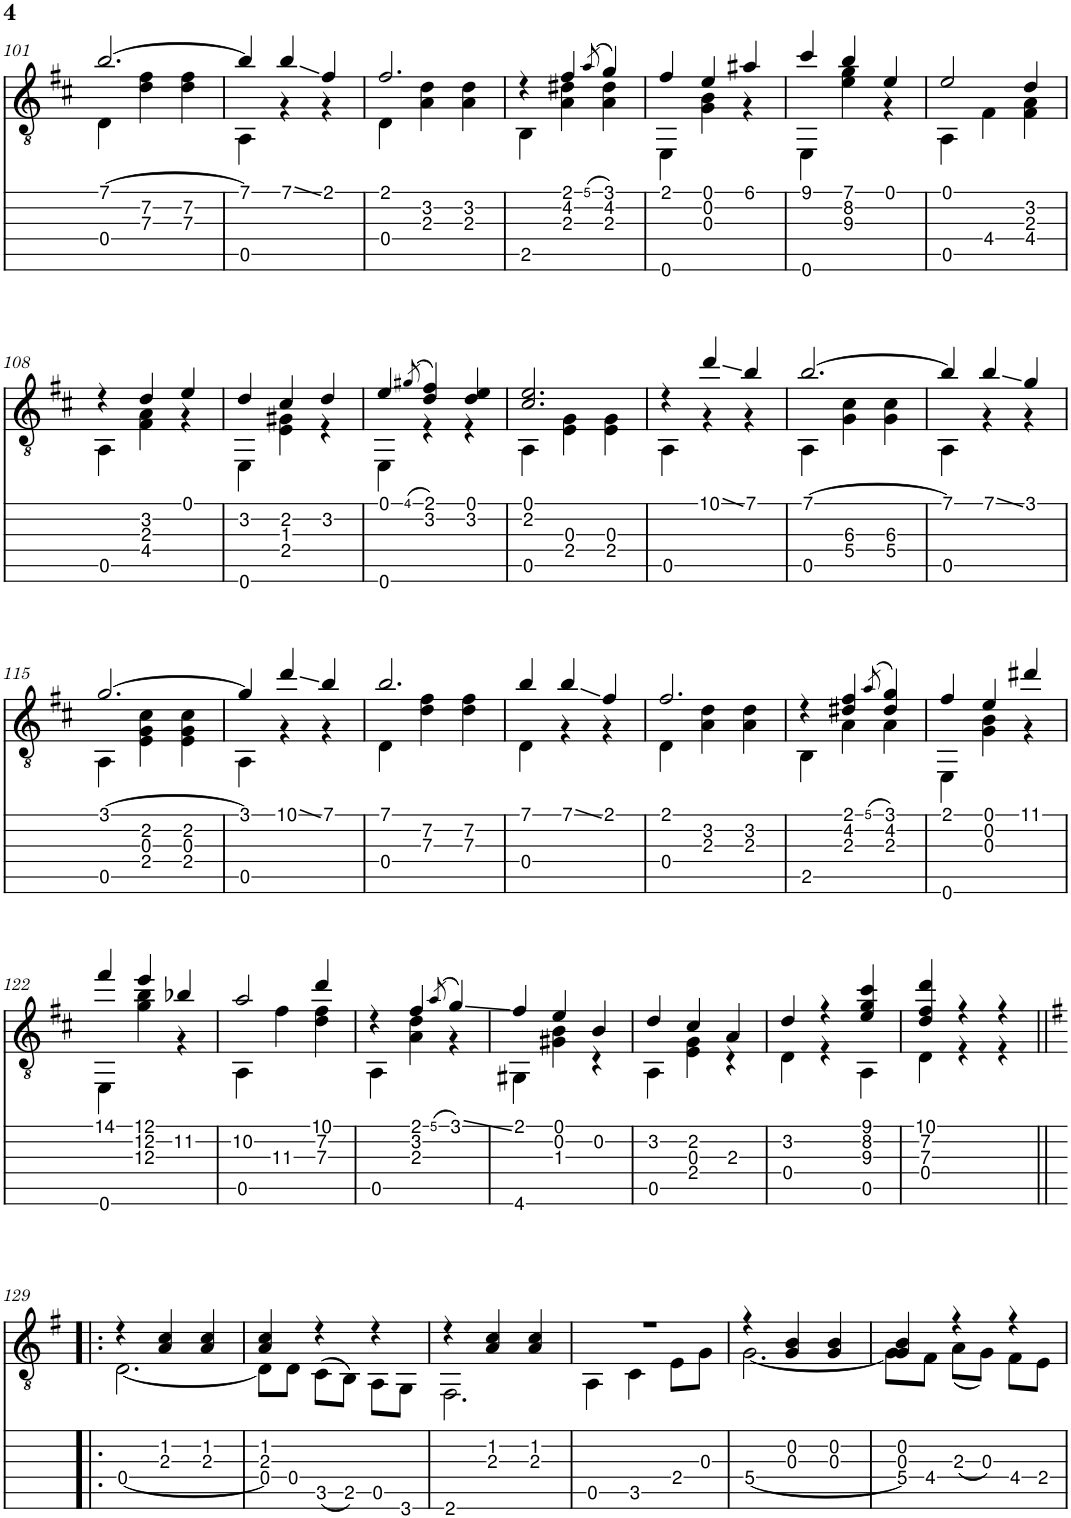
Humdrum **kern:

**kern	**kern
*part1	*part1
*staff2	*staff1
*I"Classical Guitar	*
*I'Guit.	*
!!LO:PB:g=z
*	*clefGv2
*k[f#c#]	*k[f#c#]
*D:	*D:
*M3/4	*M3/4
=101	=101
*^	*^
[2.b	4D	[2.b/	4D\
.	4d 4f#	.	4d\ 4f#\
.	4d 4f#	.	4d\ 4f#\
=102	=102	=102	=102
4b]	4AA	4b/]	4AA\
4b	4r	4b/	4r
4f#	4r	4f#/	4r
=103	=103	=103	=103
2.f#	4D	2.f#/	4D\
.	4A 4d	.	4A\ 4d\
.	4A 4d	.	4A\ 4d\
=104	=104	=104	=104
4r	4BB	4r	4BB\
4f#	4A 4d#	4f#/	4A\ 4d#X\
qa	.	(8qa/	.
4g	4A 4d#	4g/)	4A\ 4d#\
=105	=105	=105	=105
4f#	4EE	4f#/	4EE\
4e	4G 4B	4e/	4G\ 4B\
4a#	4r	4a#X/	4r
=106	=106	=106	=106
4cc#	4EE	4cc#/	4EE\
4b	4e 4g	4b/	4e\ 4g\
4e	4r	4e/	4r
=107	=107	=107	=107
2e	4AA	2e/	4AA\
.	4F#	.	4F#\
4d	4F# 4A	4d/	4F#\ 4A\
!!LO:LB:g=z	!!
=108	=108	=108	=108
4r	4AA	4r	4AA\
4d	4F# 4A	4d/	4F#\ 4A\
4e	4r	4e/	4r
=109	=109	=109	=109
4d	4EE	4d/	4EE\
4c#	4E 4G#	4c#/	4E\ 4G#X\
4d	4r	4d/	4r
=110	=110	=110	=110
4e	4EE	4e/	4EE\
qg#	.	(8qg#X/	.
4d 4f#	4r	4d/ 4f#/)	4r
4d 4e	4r	4d/ 4e/	4r
=111	=111	=111	=111
2.c# 2.e	4AA	2.c#/ 2.e/	4AA\
.	4E 4G	.	4E\ 4G\
.	4E 4G	.	4E\ 4G\
=112	=112	=112	=112
4r	4AA	4r	4AA\
4dd	4r	4dd/	4r
4b	4r	4b/	4r
=113	=113	=113	=113
[2.b	4AA	[2.b/	4AA\
.	4G 4c#	.	4G\ 4c#\
.	4G 4c#	.	4G\ 4c#\
=114	=114	=114	=114
4b]	4AA	4b/]	4AA\
4b	4r	4b/	4r
4g	4r	4g/	4r
!!LO:LB:g=z	!!
=115	=115	=115	=115
[2.g	4AA	[2.g/	4AA\
.	4E 4G 4c#	.	4E\ 4G\ 4c#\
.	4E 4G 4c#	.	4E\ 4G\ 4c#\
=116	=116	=116	=116
4g]	4AA	4g/]	4AA\
4dd	4r	4dd/	4r
4b	4r	4b/	4r
=117	=117	=117	=117
2.b	4D	2.b/	4D\
.	4d 4f#	.	4d\ 4f#\
.	4d 4f#	.	4d\ 4f#\
=118	=118	=118	=118
4b	4D	4b/	4D\
4b	4r	4b/	4r
4f#	4r	4f#/	4r
=119	=119	=119	=119
2.f#	4D	2.f#/	4D\
.	4A 4d	.	4A\ 4d\
.	4A 4d	.	4A\ 4d\
=120	=120	=120	=120
4r	4BB	4r	4BB\
4d# 4f#	4A	4d#X/ 4f#/	4A\
qa	.	(8qa/	.
4d# 4g	4A	4d#/ 4g/)	4A\
=121	=121	=121	=121
4f#	4EE	4f#/	4EE\
4e	4G 4B	4e/	4G\ 4B\
4dd#	4r	4dd#X/	4r
!!LO:LB:g=z	!!
=122	=122	=122	=122
4ff#	4EE	4ff#/	4EE\
4ee	4g 4b	4ee/	4g\ 4b\
4b-	4r	4b-X/	4r
=123	=123	=123	=123
2a	4AA	2a/	4AA\
.	4f#	.	4f#\
4dd	4d 4f#	4dd/	4d\ 4f#\
=124	=124	=124	=124
4r	4AA	4r	4AA\
4f#	4A 4d	4f#/	4A\ 4d\
qa	.	(8qa/	.
4g	4r	4g/)	4r
=125	=125	=125	=125
4f#	4GG#	4f#/	4GG#X\
4e	4G# 4B	4e/	4G#X\ 4B\
4B	4r	4B/	4r
=126	=126	=126	=126
4d	4AA	4d/	4AA\
4c#	4E 4G	4c#/	4E\ 4G\
4A	4r	4A/	4r
=127	=127	=127	=127
4d	4D	4d/	4D\
4r	4r	4r	4r
4e 4g 4cc#	4AA	4e/ 4g/ 4cc#/	4AA\
=128	=128	=128	=128
4d 4f# 4dd	4D	4d/ 4f#/ 4dd/	4D\
4r	4r	4r	4r
4r	4r	4r	4r
!!LO:LB:g=z	!!
=129!|:	=129!|:	=129!|:	=129!|:
*k[f#]	*	*k[f#]	*
*G:	*	*G:	*
4r	[2.D	4r	[2.D\
4A 4c	.	4A/ 4c/	.
4A 4c	.	4A/ 4c/	.
=130	=130	=130	=130
4A 4c	8DL]	4A/ 4c/	8D\L]
.	8DJ	.	8D\J
4r	8CL	4r	(>8C\L
.	8BBJ	.	8BB\J)
4r	8AAL	4r	8AA\L
.	8GGJ	.	8GG\J
=131	=131	=131	=131
4r	2.FF#	4r	2.FF#\
4A 4c	.	4A/ 4c/	.
4A 4c	.	4A/ 4c/	.
=132	=132	=132	=132
2.r	4AA	2.r	4AA\
.	4C	.	4C\
.	8EL	.	8E\L
.	8GJ	.	8G\J
=133	=133	=133	=133
4r	[2.G	4r	[2.G\
4G 4B	.	4G/ 4B/	.
4G 4B	.	4G/ 4B/	.
=134	=134	=134	=134
4G 4B	8GL]	4G/ 4B/	8G\L]
.	8F#J	.	8F#\J
4r	8AL	4r	(8A\L
.	8GJ	.	8G\J)
4r	8F#L	4r	8F#\L
.	8EJ	.	8E\J
*v	*v	*	*
*	*v	*v
=	=
*-	*-
